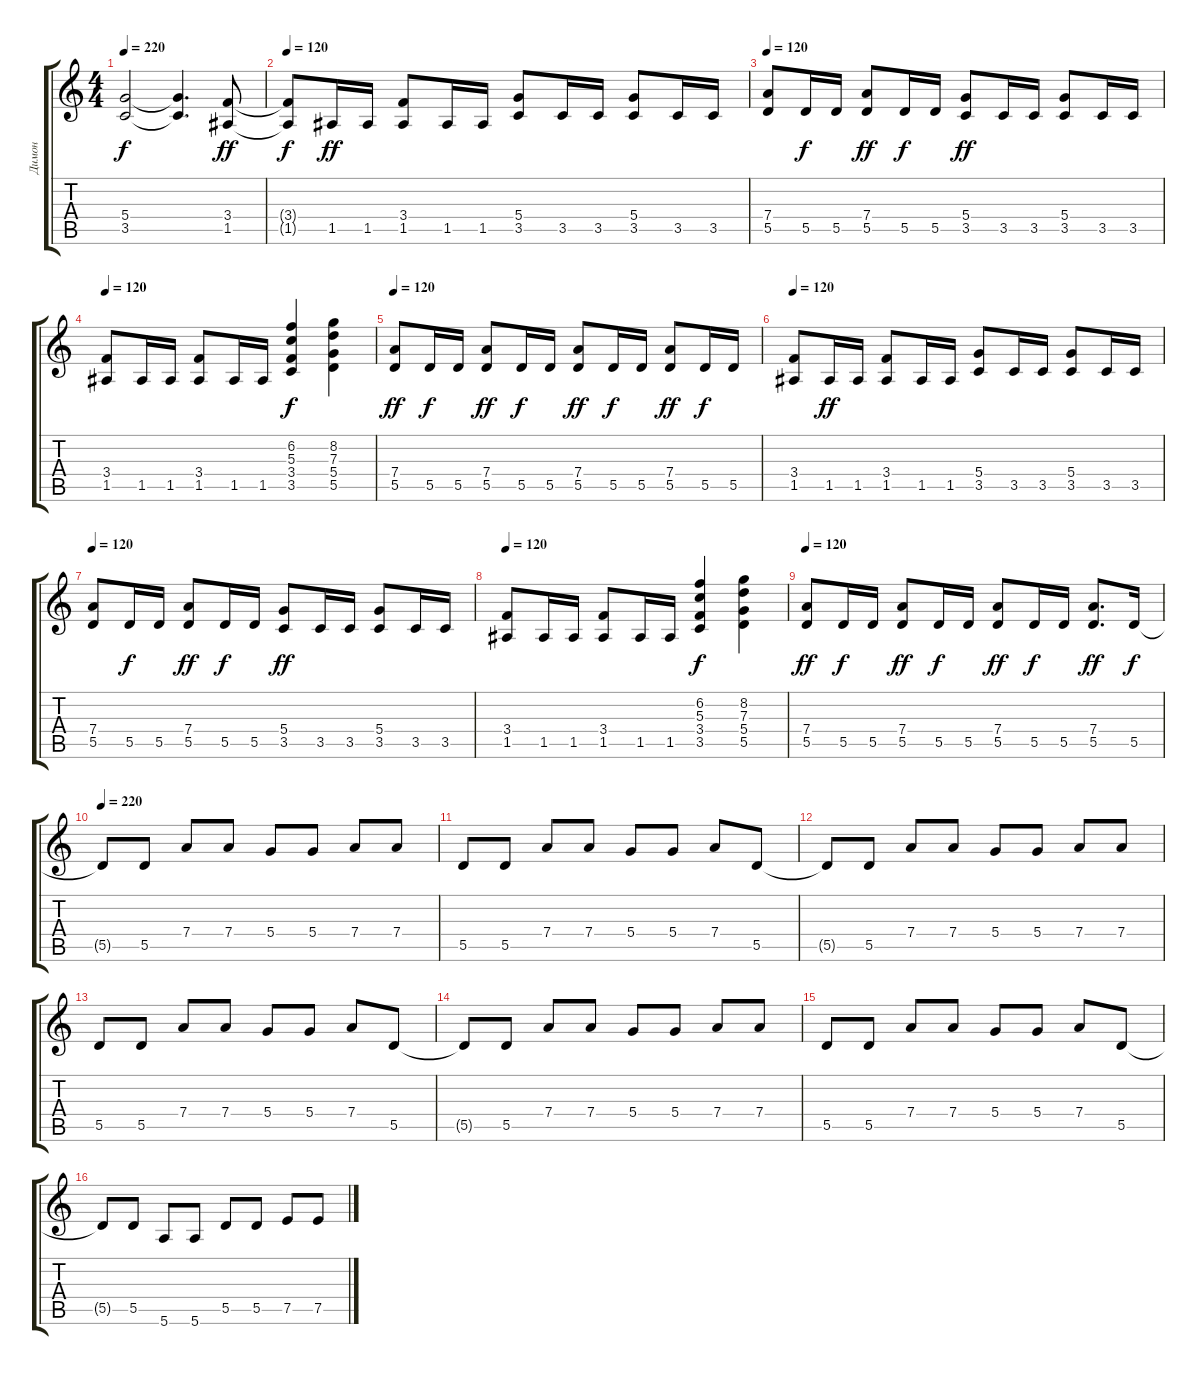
\track ("Димон" "Димон") {instrument distortionguitar}
\staff {score tabs}
\tuning (E4 B3 G3 D3 A2 E2) {hide}
\ts (4 4)
\tempo 220
\clef g2
\ks c
(5.4{t} 3.5{t}).2{dy f} (5.4{t} 3.5{t}).4{d} (3.4 1.5).8{dy ff} |
\tempo 120
(3.4{t} 1.5{t}).8{dy f} 1.5.16{dy ff} 1.5.16 (3.4 1.5).8 1.5.16 1.5.16 (5.4 3.5).8 3.5.16 3.5.16 (5.4 3.5).8 3.5.16 3.5.16 |
\tempo 120
(7.4 5.5).8 5.5.16{dy f} 5.5.16 (7.4 5.5).8{dy ff} 5.5.16{dy f} 5.5.16 (5.4 3.5).8{dy ff} 3.5.16 3.5.16 (5.4 3.5).8 3.5.16 3.5.16 |
\tempo 120
(3.4 1.5).8 1.5.16 1.5.16 (3.4 1.5).8 1.5.16 1.5.16 (6.2 5.3 3.4 3.5).4{dy f} (8.2 7.3 5.4 5.5).4 |
\tempo 120
(7.4 5.5).8{dy ff} 5.5.16{dy f} 5.5.16 (7.4 5.5).8{dy ff} 5.5.16{dy f} 5.5.16 (7.4 5.5).8{dy ff} 5.5.16{dy f} 5.5.16 (7.4 5.5).8{dy ff} 5.5.16{dy f} 5.5.16 |
\tempo 120
(3.4 1.5).8 1.5.16{dy ff} 1.5.16 (3.4 1.5).8 1.5.16 1.5.16 (5.4 3.5).8 3.5.16 3.5.16 (5.4 3.5).8 3.5.16 3.5.16 |
\tempo 120
(7.4 5.5).8 5.5.16{dy f} 5.5.16 (7.4 5.5).8{dy ff} 5.5.16{dy f} 5.5.16 (5.4 3.5).8{dy ff} 3.5.16 3.5.16 (5.4 3.5).8 3.5.16 3.5.16 |
\tempo 120
(3.4 1.5).8 1.5.16 1.5.16 (3.4 1.5).8 1.5.16 1.5.16 (6.2 5.3 3.4 3.5).4{dy f} (8.2 7.3 5.4 5.5).4 |
\tempo 120
(7.4 5.5).8{dy ff} 5.5.16{dy f} 5.5.16 (7.4 5.5).8{dy ff} 5.5.16{dy f} 5.5.16 (7.4 5.5).8{dy ff} 5.5.16{dy f} 5.5.16 (7.4 5.5).8{d dy ff} 5.5.16{dy f} |
\tempo 220
5.5{t}.8 5.5.8 7.4.8 7.4.8 5.4.8 5.4.8 7.4.8 7.4.8 |
5.5.8 5.5.8 7.4.8 7.4.8 5.4.8 5.4.8 7.4.8 5.5.8 |
5.5{t}.8 5.5.8 7.4.8 7.4.8 5.4.8 5.4.8 7.4.8 7.4.8 |
5.5.8 5.5.8 7.4.8 7.4.8 5.4.8 5.4.8 7.4.8 5.5.8 |
5.5{t}.8 5.5.8 7.4.8 7.4.8 5.4.8 5.4.8 7.4.8 7.4.8 |
5.5.8 5.5.8 7.4.8 7.4.8 5.4.8 5.4.8 7.4.8 5.5.8 |
5.5{t}.8 5.5.8 5.6.8 5.6.8 5.5.8 5.5.8 7.5.8 7.5.8
